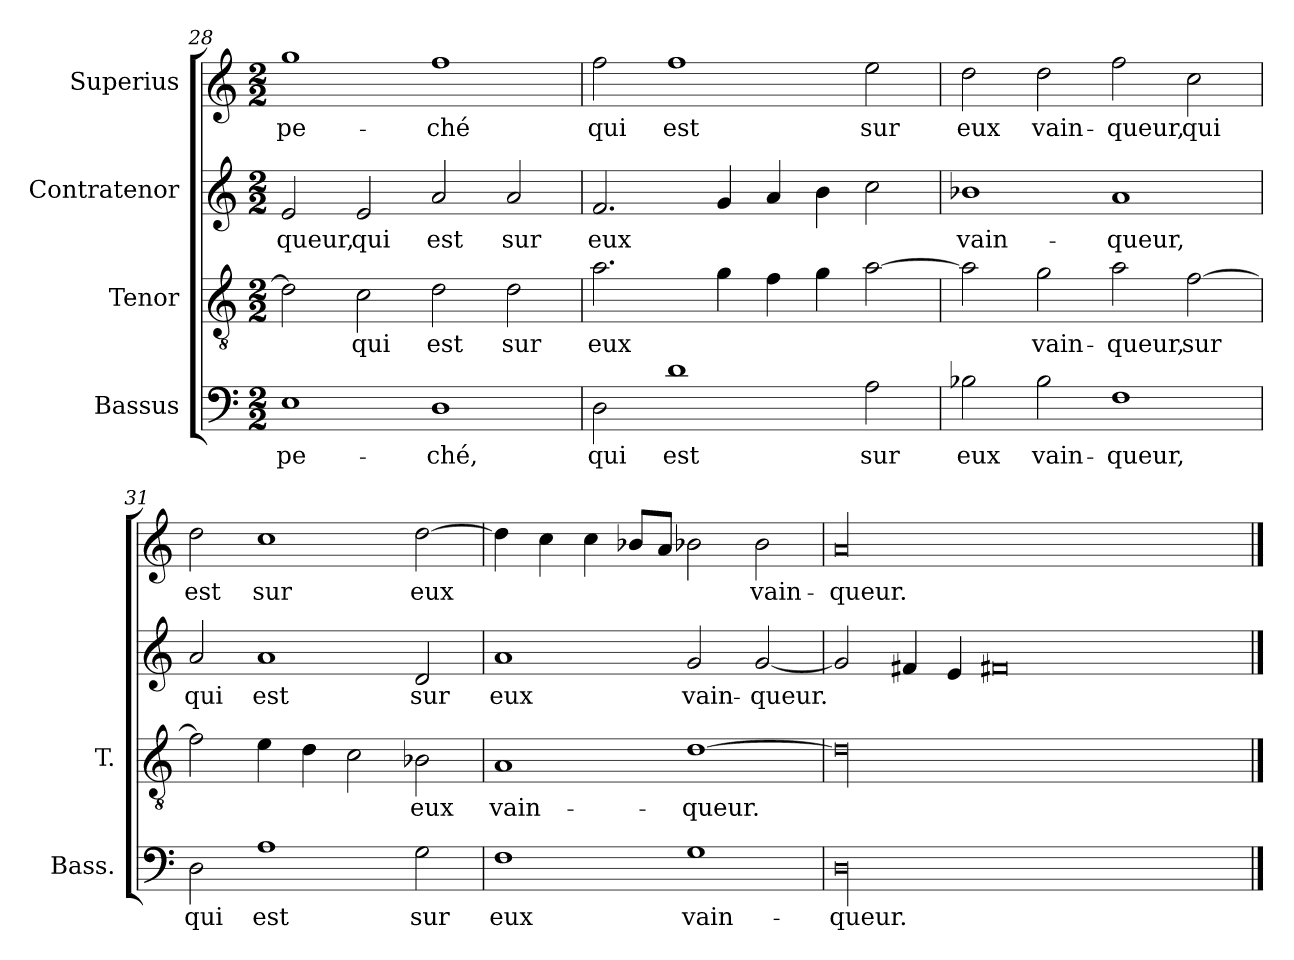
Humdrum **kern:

**kern	**text	**kern	**text	**kern	**text	**kern	**text
*part4	*part4	*part3	*part3	*part2	*part2	*part1	*part1
*staff4	*staff4	*staff3	*staff3	*staff2	*staff2	*staff1	*staff1
*I"Bassus	*	*I"Tenor	*	*I"Contratenor	*	*I"Superius	*
*I'Bass.	*	*I'T.	*	*	*	*	*
*clefF4	*	*clefGv2	*	*clefG2	*	*clefG2	*
*	*	*ITrd7c12	*	*	*	*	*
*k[]	*	*k[]	*	*k[]	*	*k[]	*
*C:	*	*C:	*	*C:	*	*C:	*
*M2/2	*	*M2/2	*	*M2/2	*	*M2/2	*
=28	=28	=28	=28	=28	=28	=28	=28
1E\	pe-	2D\]	.	2e/	-queur,	1gg\	pe-
.	.	2C\	qui	2e/	qui	.	.
1D\	-ché,	2D\	est	2a/	est	1ff\	-ché
.	.	2D\	sur	2a/	sur	.	.
!!LO:LB:g=z
=29	=29	=29	=29	=29	=29	=29	=29
2D\	qui	2.A\	eux	2.f/	eux	2ff\	qui
1d\	est	.	.	.	.	1ff\	est
.	.	4G\	.	4g/	.	.	.
.	.	4F\	.	4a/	.	.	.
.	.	4G\	.	4b\	.	.	.
2A\	sur	[2A\	.	2cc\	.	2ee\	sur
=30	=30	=30	=30	=30	=30	=30	=30
2B-X\	eux	2A\]	.	1b-X\	vain-	2dd\	eux
2B-\	vain-	2G\	vain-	.	.	2dd\	vain-
1F\	-queur,	2A\	-queur,	1a/	-queur,	2ff\	-queur,
.	.	[2F\	sur	.	.	2cc\	qui
=31	=31	=31	=31	=31	=31	=31	=31
2D\	qui	2F\]	.	2a/	qui	2dd\	est
1A\	est	4E\	.	1a/	est	1cc\	sur
.	.	4D\	.	.	.	.	.
.	.	2C\	.	.	.	.	.
2G\	sur	2BB-X\	eux	2d/	sur	[2dd\	eux
!!LO:PB:g=z
=32	=32	=32	=32	=32	=32	=32	=32
1F\	eux	1AA/	vain-	1a/	eux	4dd\]	.
.	.	.	.	.	.	4cc\	.
.	.	.	.	.	.	4cc\	.
.	.	.	.	.	.	8b-X/L	.
.	.	.	.	.	.	8a/J	.
1G\	vain-	[1D\	-queur.	2g/	vain-	2b-X\	.
.	.	.	.	[2g/	-queur.	2b-\	vain-
=33	=33	=33	=33	=33	=33	=33	=33
00D\	-queur.	00D\]	.	2g/]	.	00a/	-queur.
.	.	.	.	4f#X/	.	.	.
.	.	.	.	4e/	.	.	.
.	.	.	.	0f#X/	.	.	.
.	.	.	.	1ryy	.	.	.
==	==	==	==	==	==	==	==
*-	*-	*-	*-	*-	*-	*-	*-
